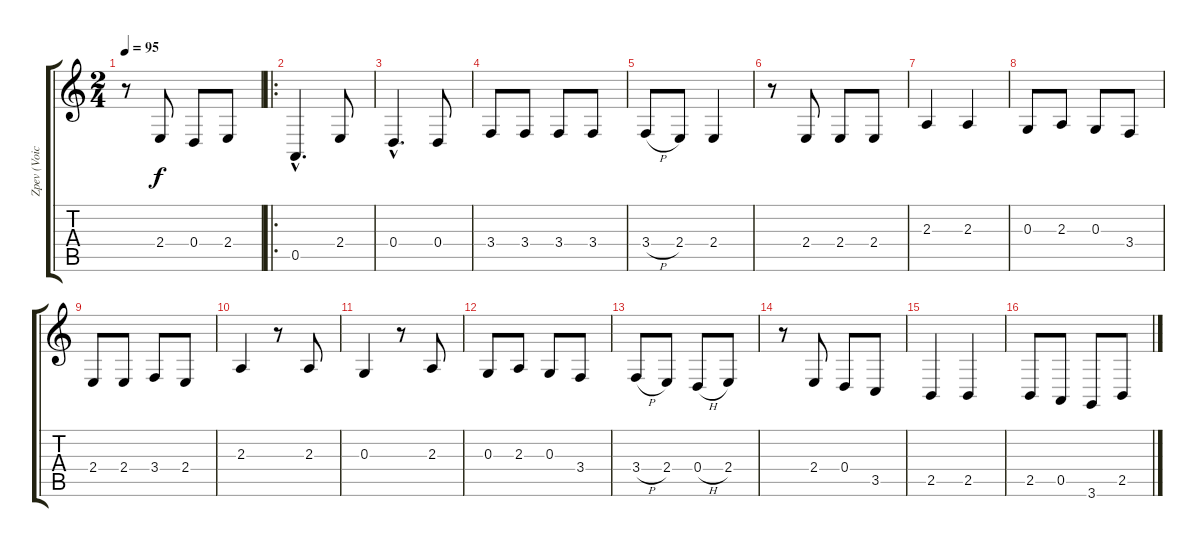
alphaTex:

\track ("Zpev (Voice)" "Zpev (Voic") {instrument voiceoohs}
\staff {score tabs}
\tuning (E4 B3 G3 D3 A2 E2) {hide}
\ts (2 4)
\tempo 95
\clef g2
\ks c
r.8{dy f instrument voiceoohs} 2.4.8 0.4.8 2.4.8 |
\ro
0.5{hac}.4{d} 2.4.8 |
0.4{hac}.4{d} 0.4.8 |
3.4.8 3.4.8 3.4.8 3.4.8 |
3.4{h}.8 2.4.8 2.4.4 |
r.8 2.4.8 2.4.8 2.4.8 |
2.3.4 2.3.4 |
0.3.8 2.3.8 0.3.8 3.4.8 |
2.4.8 2.4.8 3.4.8 2.4.8 |
2.3.4 r.8 2.3.8 |
0.3.4 r.8 2.3.8 |
0.3.8 2.3.8 0.3.8 3.4.8 |
3.4{h}.8 2.4.8 0.4{h}.8 2.4.8 |
r.8 2.4.8 0.4.8 3.5.8 |
2.5.4 2.5.4 |
2.5.8 0.5.8 3.6.8 2.5.8
